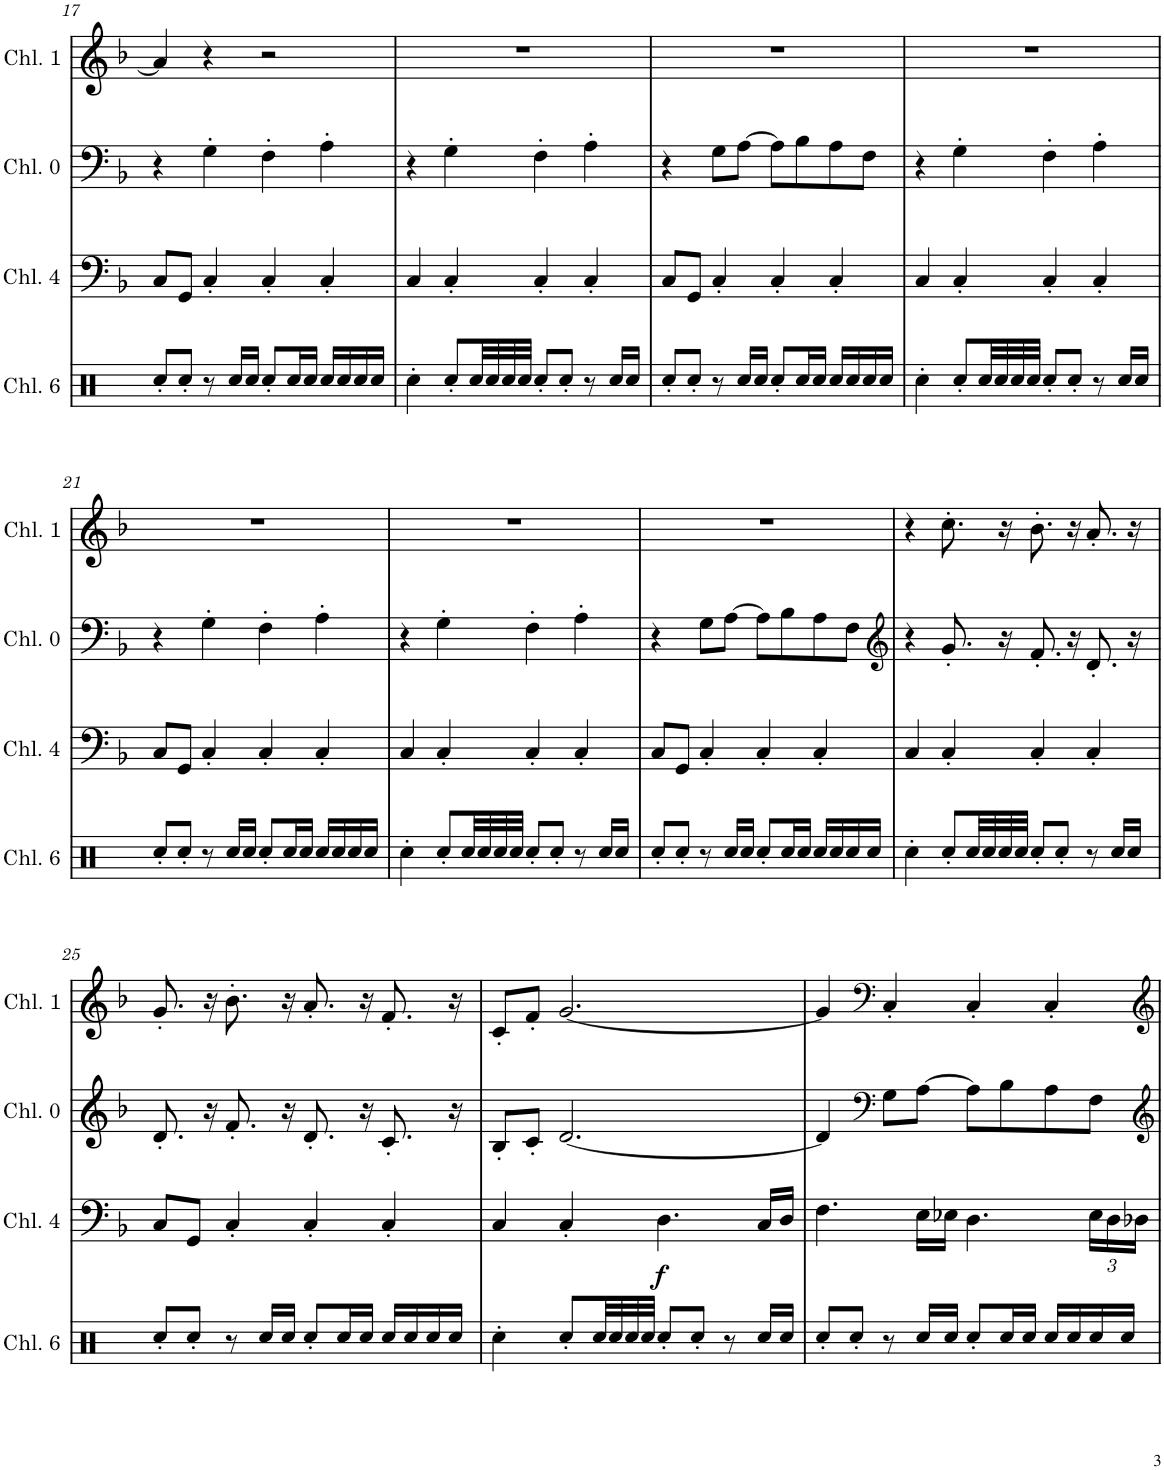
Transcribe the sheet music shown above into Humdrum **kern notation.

**kern	**kern	**dynam	**kern	**kern
*part4	*part3	*part3	*part2	*part1
*staff4	*staff3	*staff3	*staff2	*staff1
*I"Channel 6	*I"Channel 4	*	*I"Channel 0	*I"Channel 1
*I'Chl. 6	*I'Chl. 4	*	*I'Chl. 0	*I'Chl. 1
!!LO:PB:g=z
*clefX	*clefF4	*	*clefG2	*clefG2
*k[]	*k[b-]	*	*k[b-]	*k[b-]
*M4/4	*M4/4	*	*M4/4	*M4/4
=17	=17	=17	=17	=17
8Rcc'/L	8C/L	.	4r	4a/]
8Rcc'/J	8GG/J	.	.	.
8r	4C'/	.	4G'\	4r
16Rcc/LL	.	.	.	.
16Rcc/JJ	.	.	.	.
8Rcc'/L	4C'/	.	4F'\	2r
16Rcc/L	.	.	.	.
16Rcc/JJ	.	.	.	.
16Rcc/LL	4C'/	.	4A'\	.
16Rcc/	.	.	.	.
16Rcc/	.	.	.	.
16Rcc/JJ	.	.	.	.
=18	=18	=18	=18	=18
4Rcc'\	4C/	.	4r	1r
8Rcc'/L	4C'/	.	4G'\	.
32Rcc/LL	.	.	.	.
32Rcc/	.	.	.	.
32Rcc/	.	.	.	.
32Rcc/JJJ	.	.	.	.
8Rcc'/L	4C'/	.	4F'\	.
8Rcc'/J	.	.	.	.
8r	4C'/	.	4A'\	.
16Rcc/LL	.	.	.	.
16Rcc/JJ	.	.	.	.
=19	=19	=19	=19	=19
8Rcc'/L	8C/L	.	4r	1r
8Rcc'/J	8GG/J	.	.	.
8r	4C'/	.	8G\L	.
16Rcc/LL	.	.	[8A\J	.
16Rcc/JJ	.	.	.	.
8Rcc'/L	4C'/	.	8A\L]	.
16Rcc/L	.	.	8B-\	.
16Rcc/JJ	.	.	.	.
16Rcc/LL	4C'/	.	8A\	.
16Rcc/	.	.	.	.
16Rcc/	.	.	8F\J	.
16Rcc/JJ	.	.	.	.
=20	=20	=20	=20	=20
4Rcc'\	4C/	.	4r	1r
8Rcc'/L	4C'/	.	4G'\	.
32Rcc/LL	.	.	.	.
32Rcc/	.	.	.	.
32Rcc/	.	.	.	.
32Rcc/JJJ	.	.	.	.
8Rcc'/L	4C'/	.	4F'\	.
8Rcc'/J	.	.	.	.
8r	4C'/	.	4A'\	.
16Rcc/LL	.	.	.	.
16Rcc/JJ	.	.	.	.
!!LO:LB:g=z
=21	=21	=21	=21	=21
8Rcc'/L	8C/L	.	4r	1r
8Rcc'/J	8GG/J	.	.	.
8r	4C'/	.	4G'\	.
16Rcc/LL	.	.	.	.
16Rcc/JJ	.	.	.	.
8Rcc'/L	4C'/	.	4F'\	.
16Rcc/L	.	.	.	.
16Rcc/JJ	.	.	.	.
16Rcc/LL	4C'/	.	4A'\	.
16Rcc/	.	.	.	.
16Rcc/	.	.	.	.
16Rcc/JJ	.	.	.	.
=22	=22	=22	=22	=22
4Rcc'\	4C/	.	4r	1r
8Rcc'/L	4C'/	.	4G'\	.
32Rcc/LL	.	.	.	.
32Rcc/	.	.	.	.
32Rcc/	.	.	.	.
32Rcc/JJJ	.	.	.	.
8Rcc'/L	4C'/	.	4F'\	.
8Rcc'/J	.	.	.	.
8r	4C'/	.	4A'\	.
16Rcc/LL	.	.	.	.
16Rcc/JJ	.	.	.	.
=23	=23	=23	=23	=23
8Rcc'/L	8C/L	.	4r	1r
8Rcc'/J	8GG/J	.	.	.
8r	4C'/	.	8G\L	.
16Rcc/LL	.	.	[8A\J	.
16Rcc/JJ	.	.	.	.
8Rcc'/L	4C'/	.	8A\L]	.
16Rcc/L	.	.	8B-\	.
16Rcc/JJ	.	.	.	.
16Rcc/LL	4C'/	.	8A\	.
16Rcc/	.	.	.	.
16Rcc/	.	.	8F\J	.
16Rcc/JJ	.	.	.	.
=24	=24	=24	=24	=24
*	*	*	*clefG2	*
4Rcc'\	4C/	.	4r	4r
8Rcc'/L	4C'/	.	8.g'/	8.cc'\
32Rcc/LL	.	.	.	.
32Rcc/	.	.	.	.
32Rcc/	.	.	16r	16r
32Rcc/JJJ	.	.	.	.
8Rcc'/L	4C'/	.	8.f'/	8.b-'\
8Rcc'/J	.	.	.	.
.	.	.	16r	16r
8r	4C'/	.	8.d'/	8.a'/
16Rcc/LL	.	.	.	.
16Rcc/JJ	.	.	16r	16r
!!LO:LB:g=z
=25	=25	=25	=25	=25
8Rcc'/L	8C/L	.	8.d'/	8.g'/
8Rcc'/J	8GG/J	.	.	.
.	.	.	16r	16r
8r	4C'/	.	8.f'/	8.b-'\
16Rcc/LL	.	.	.	.
16Rcc/JJ	.	.	16r	16r
8Rcc'/L	4C'/	.	8.d'/	8.a'/
16Rcc/L	.	.	.	.
16Rcc/JJ	.	.	16r	16r
16Rcc/LL	4C'/	.	8.c'/	8.f'/
16Rcc/	.	.	.	.
16Rcc/	.	.	.	.
16Rcc/JJ	.	.	16r	16r
=26	=26	=26	=26	=26
4Rcc'\	4C/	.	8B-'/L	8c'/L
.	.	.	8c'/J	8f'/J
8Rcc'/L	4C'/	.	[2.d/	[2.g/
32Rcc/LL	.	.	.	.
32Rcc/	.	.	.	.
32Rcc/	.	.	.	.
32Rcc/JJJ	.	.	.	.
!	!	!LO:DY:b	!	!
8Rcc'/L	4.D\	f	.	.
8Rcc'/J	.	.	.	.
8r	.	.	.	.
16Rcc/LL	16C/LL	.	.	.
16Rcc/JJ	16D/JJ	.	.	.
=27	=27	=27	=27	=27
8Rcc'/L	4.F\	.	4d/]	4g/]
8Rcc'/J	.	.	.	.
*	*	*	*clefF4	*clefF4
8r	.	.	8G\L	4C'/
16Rcc/LL	16E\LL	.	[8A\J	.
16Rcc/JJ	16E-X\JJ	.	.	.
8Rcc'/L	4.D\	.	8A\L]	4C'/
16Rcc/L	.	.	8B-\	.
16Rcc/JJ	.	.	.	.
16Rcc/LL	.	.	8A\	4C'/
16Rcc/	.	.	.	.
*	*Xbrackettup	*	*	*
16Rcc/	24E-\LL	.	8F\J	.
.	24D\	.	.	.
16Rcc/JJ	.	.	.	.
.	24D-X\JJ	.	.	.
=	=	=	=	=
*-	*-	*-	*-	*-
